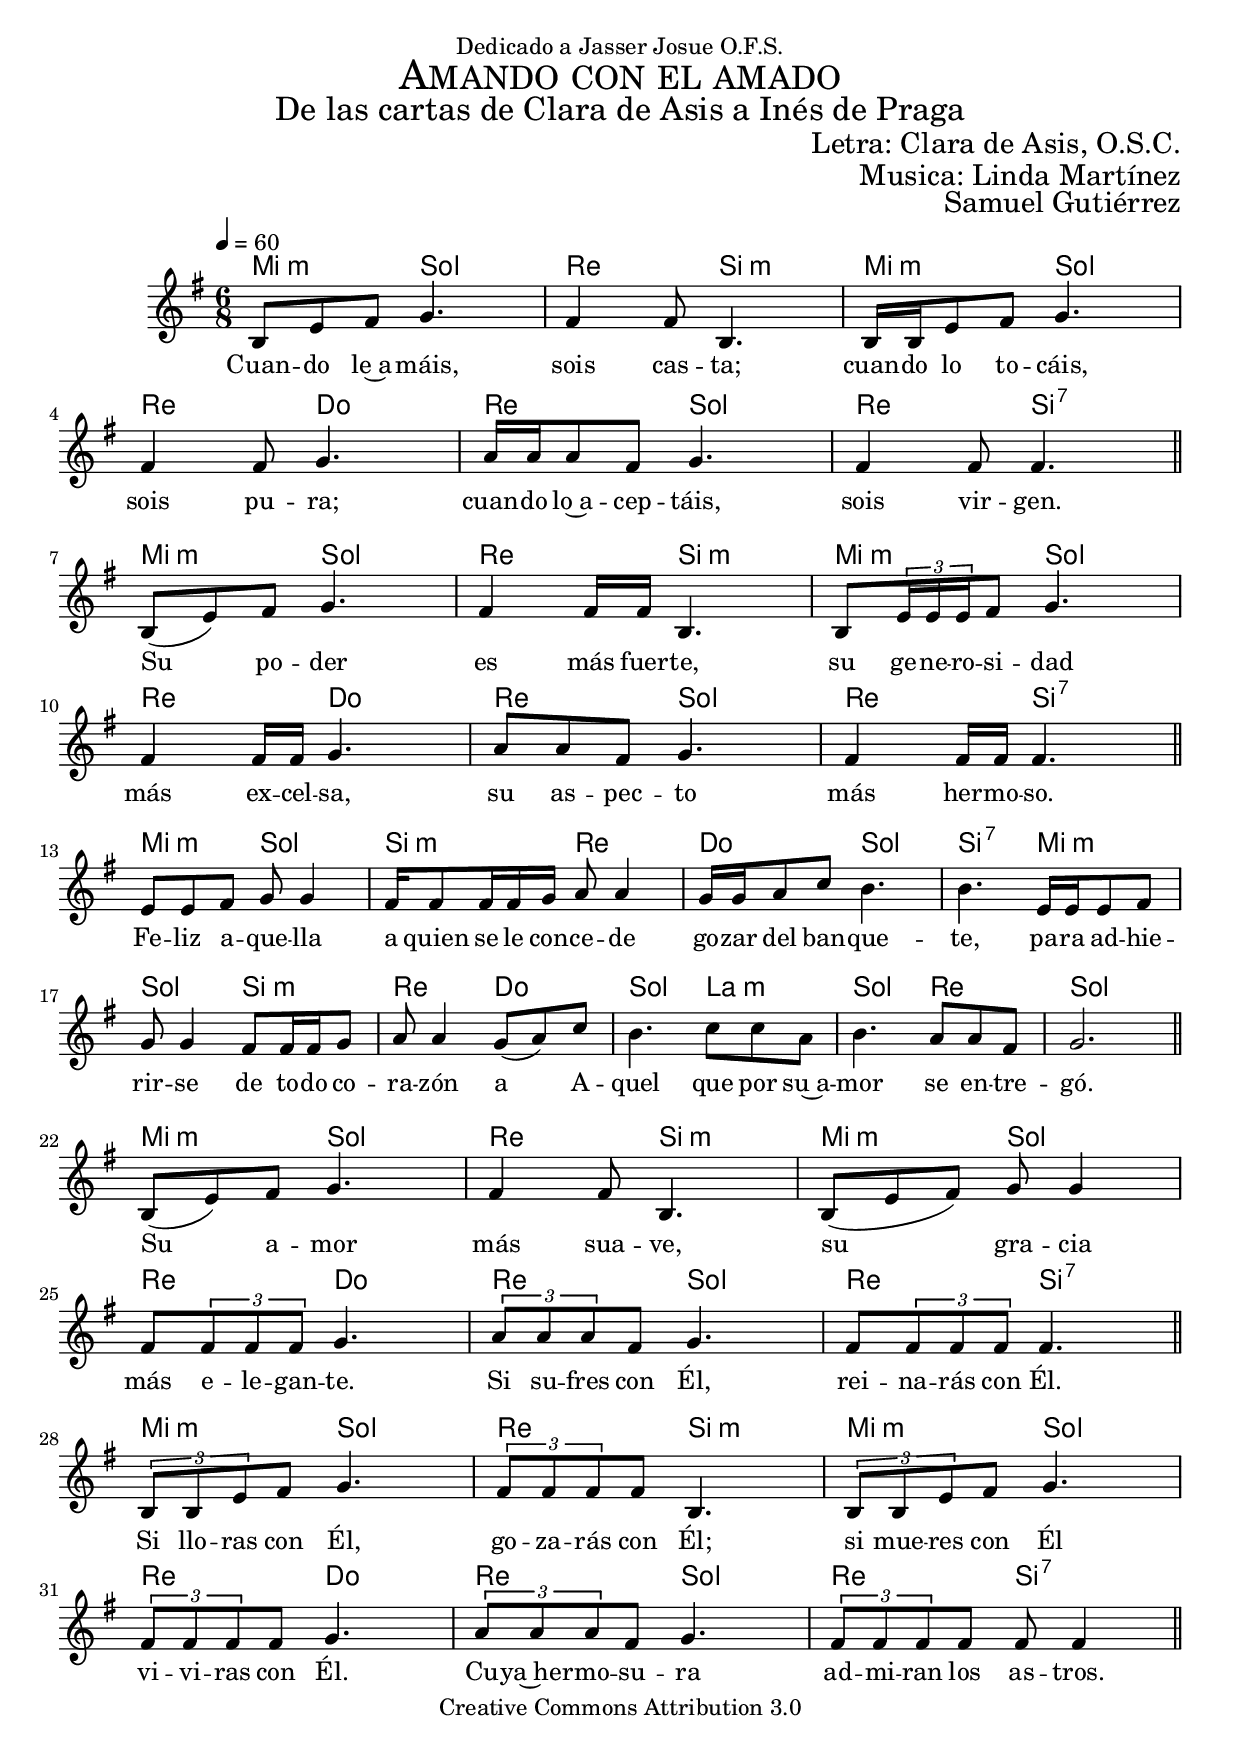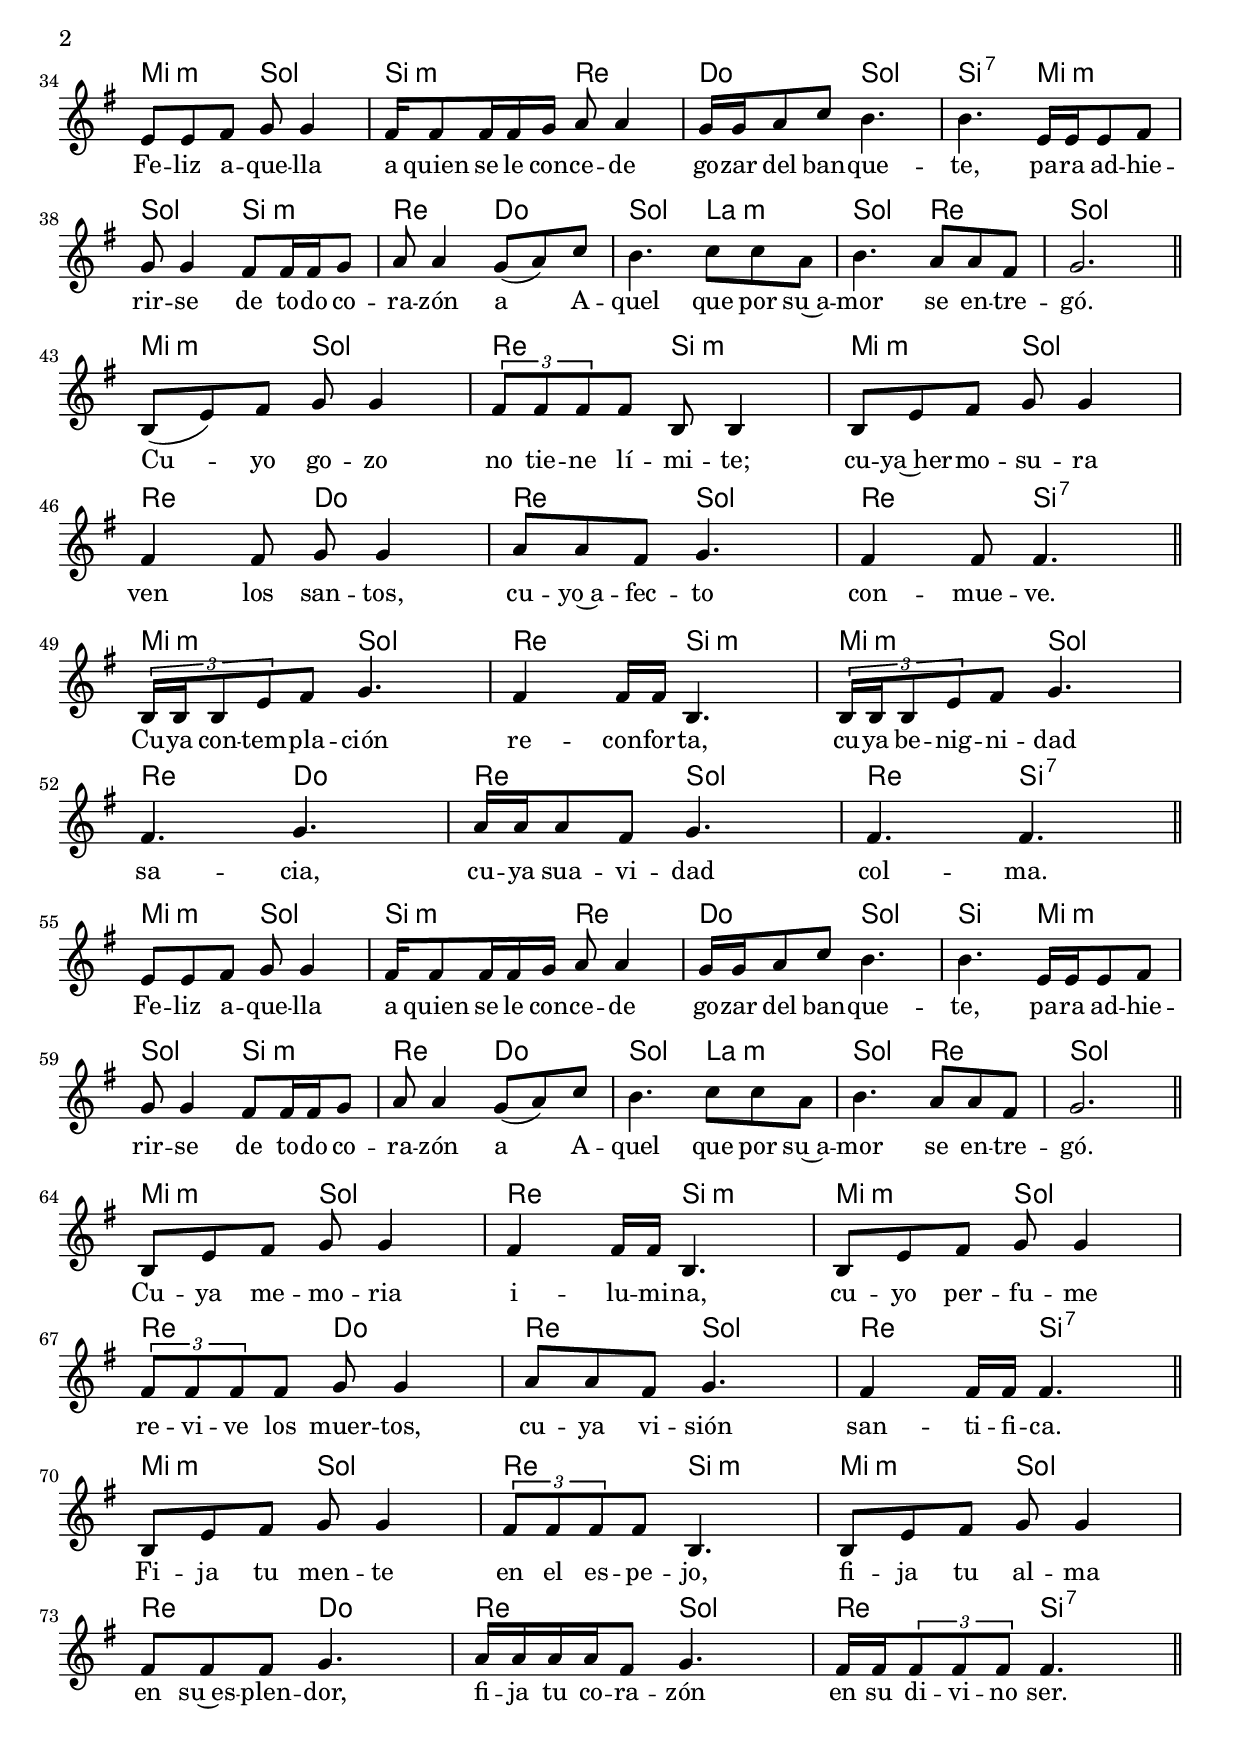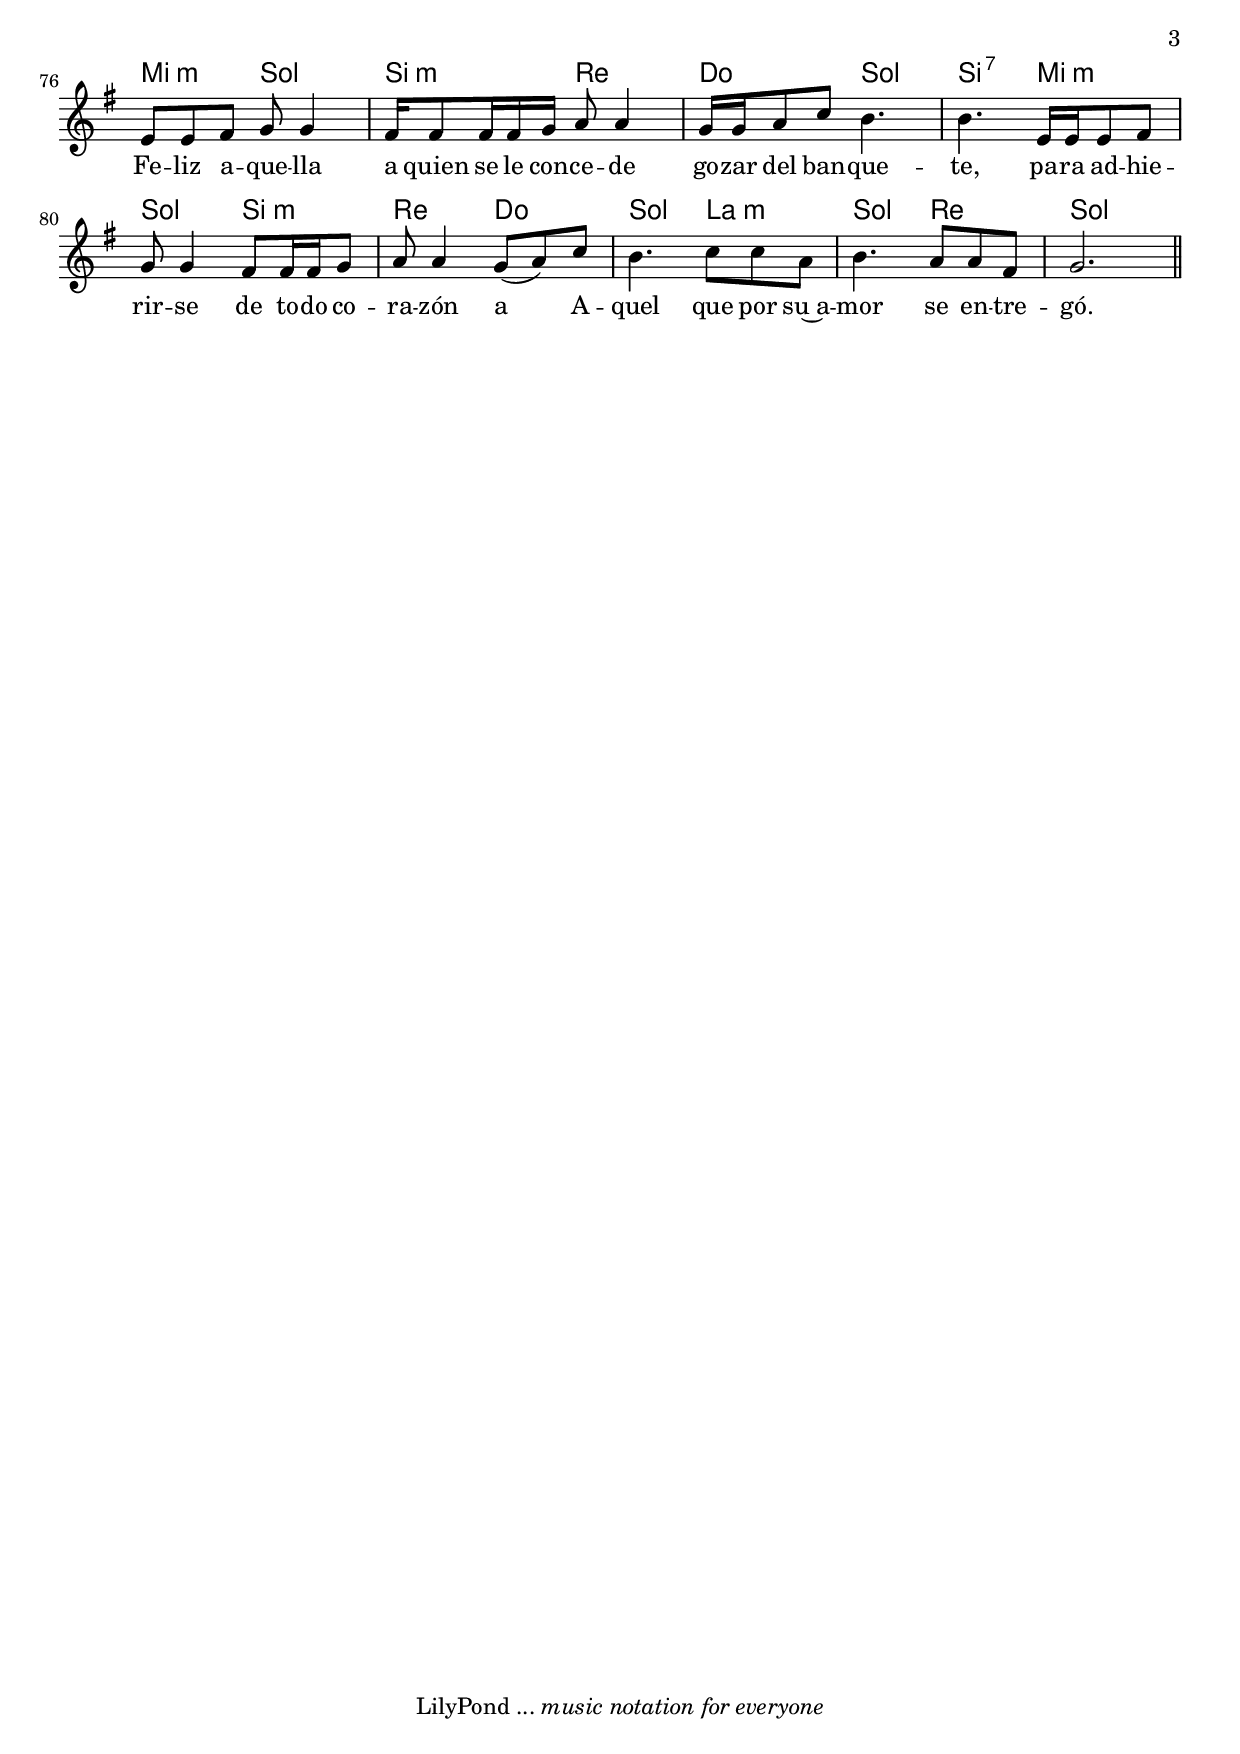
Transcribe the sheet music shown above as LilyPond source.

% *****************************************************************************
% Amando con el amado - Dedicated to the Poor Clare sisters of the
% Ciudad Dario monastery
% Music by serachsam
% *****************************************************************************
\language "espanol"
\version "2.23.2"

% --- Global parameters
particle = 1
jump = \break

% --- Includes
%\include "global.ily"
%\include "soprano.ily"

% --- Global size
% #(set-global-staff-size 20)

% --- Header
\markup { \fill-line { \center-column { \fontsize #5 \smallCaps "Amando con el amado" \fontsize #3 "De las cartas de Clara de Asis a Inés de Praga" } } }
\markup { \fill-line { " " \right-column { \fontsize #2 "Letra: Clara de Asis, O.S.C." } } }
\markup { \fill-line { " " \right-column { \fontsize #2 "Musica: Linda Martínez" } } }
\markup { \fill-line { " " \right-column { \fontsize #2 "Samuel Gutiérrez" } } }

\header {
  dedication = "Dedicado a Jasser Josue O.F.S."
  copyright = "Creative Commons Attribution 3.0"
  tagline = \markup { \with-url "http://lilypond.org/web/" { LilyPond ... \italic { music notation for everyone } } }
  breakbefore = ##t
}

% --- Music
canto = \relative do' {
  \tempo 4=60
  \key sol \major
  \time 6/8

  si8 mi fas sol4.
  fas4 fas8 si,4.
  si16 si mi8 fas sol4.
  fas4 fas8 sol4.
  la16 la la8 fas sol4.
  fas4 fas8 fas4. \bar "||" \break

  si,8( mi) fas sol4.
  fas4 fas16 fas si,4.
  si8 \tuplet 3/2 {mi16 mi mi} fas8 sol4. \break
  fas4 fas16 fas sol4.
  la8 la8 fas sol4.
  fas4 fas16 fas fas4. \bar "||" \break

  mi8 mi fas sol sol4
  fas16 fas8 fas16 fas sol la8 la4
  sol16 sol la8 do si4.
  si4. mi,16 mi mi8 fas
  sol sol4 fas8 fas16 fas sol8
  la la4 sol8( la) do
  si4. do8 do la
  si4. la8 la fas8
  sol2. \bar "||" \break

  si,8( mi) fas sol4.
  fas4 fas8 si,4.
  si8( mi fas) sol8 sol4 \break
  fas8 \tuplet 3/2 {fas fas fas} sol4.
  \tuplet 3/2 {la8 la la} fas8 sol4.
  fas8 \tuplet 3/2 {fas fas fas} fas4. \bar "||" \break

  \tuplet 3/2 {si,8 si mi} fas sol4.
  \tuplet 3/2 {fas8 fas fas} fas8 si,4.
  \tuplet 3/2 {si8 si mi} fas sol4.
  \tuplet 3/2 {fas8 fas fas} fas sol4.
  \tuplet 3/2 {la8 la la} fas8 sol4.
  \tuplet 3/2 {fas8 fas fas} fas8 fas8 fas4 \bar "||" \break

  mi8 mi fas sol sol4
  fas16 fas8 fas16 fas sol la8 la4
  sol16 sol la8 do si4.
  si4. mi,16 mi mi8 fas
  sol sol4 fas8 fas16 fas sol8
  la la4 sol8( la) do
  si4. do8 do la
  si4. la8 la fas8
  sol2. \bar "||" \break

  si,8( mi) fas sol8 sol4
  \tuplet 3/2 {fas8 fas fas} fas8 si,8 si4
  si8 mi fas sol8 sol4 \break
  fas4 fas8 sol8 sol4
  la8 la fas sol4.
  fas4 fas8 fas4. \bar "||" \break

  \tuplet 3/2 {si,16 si si8 mi} fas sol4.
  fas4 fas16 fas si,4.
  \tuplet 3/2 {si16 si si8 mi} fas sol4. \break
  fas4. sol4.
  la16 la la8 fas sol4.
  fas4. fas4. \bar "||" \break

  mi8 mi fas sol sol4
  fas16 fas8 fas16 fas sol la8 la4
  sol16 sol la8 do si4.
  si4. mi,16 mi mi8 fas
  sol sol4 fas8 fas16 fas sol8
  la la4 sol8( la) do
  si4. do8 do la
  si4. la8 la fas8
  sol2. \bar "||" \break

  si,8 mi fas sol8 sol4
  fas4 fas16 fas si,4.
  si8 mi8 fas sol8 sol4 \break
  \tuplet 3/2 {fas8 fas fas} fas8 sol8 sol4
  la8 la8 fas sol4.
  fas4 fas16 fas fas4. \bar "||" \break

  si,8 mi fas sol8 sol4
  \tuplet 3/2 {fas8 fas fas} fas8 si,4.
  si8 mi8 fas sol8 sol4 \break
  fas8 fas fas8 sol4.
  la16 la la la fas8 sol4.
  fas16 fas \tuplet 3/2 {fas8 fas fas} fas4. \bar "||" \break

  mi8 mi fas sol sol4
  fas16 fas8 fas16 fas sol la8 la4
  sol16 sol la8 do si4.
  si4. mi,16 mi mi8 fas
  sol sol4 fas8 fas16 fas sol8
  la la4 sol8( la) do
  si4. do8 do la
  si4. la8 la fas8
  sol2. \bar "||" \break
}

% --- Lyrics
letra_canto = \lyricmode {
  Cuan -- do le~a -- máis, sois cas -- ta;
  cuan -- do lo to -- cáis, sois pu -- ra;
  cuan -- do lo~a -- cep -- táis, sois vir -- gen.

  Su po -- der es más fuer -- te,
  su ge -- ne -- ro -- si -- dad más ex -- cel -- sa,
  su as -- pec -- to más her -- mo -- so.

  Fe -- liz a -- que -- lla a  quien se le con -- ce -- de go -- zar del ban -- que -- te,
  pa -- ra ad -- hie -- rir -- se de to -- do co -- ra -- zón a A -- quel que por su~a -- mor se en -- tre -- gó.

  Su a -- mor más sua -- ve,
  su gra -- cia más e -- le -- gan -- te.
  Si su -- fres con Él, rei -- na -- rás con Él.

  Si llo -- ras con Él, go -- za -- rás con Él;
  si mue -- res con Él vi -- vi -- ras con Él.
  Cu -- ya~her -- mo -- su -- ra ad -- mi -- ran los as -- tros.

  Fe -- liz a -- que -- lla a  quien se le con -- ce -- de go -- zar del ban -- que -- te,
  pa -- ra ad -- hie -- rir -- se de to -- do co -- ra -- zón a A -- quel que por su~a -- mor se en -- tre -- gó.

  Cu -- yo go -- zo no tie -- ne lí -- mi -- te;
  cu -- ya~her -- mo -- su -- ra ven los san -- tos,
  cu -- yo~a -- fec -- to con -- mue -- ve.

  Cu -- ya con -- tem -- pla -- ción re -- con -- for -- ta,
  cu -- ya be -- nig -- ni -- dad sa -- cia,
  cu -- ya sua -- vi -- dad col -- ma.

  Fe -- liz a -- que -- lla a  quien se le con -- ce -- de go -- zar del ban -- que -- te,
  pa -- ra ad -- hie -- rir -- se de to -- do co -- ra -- zón a A -- quel que por su~a -- mor se en -- tre -- gó.

  Cu -- ya me -- mo -- ria i -- lu -- mi -- na,
  cu -- yo per -- fu -- me re -- vi -- ve los muer -- tos,
  cu -- ya vi -- sión san -- ti -- fi -- ca.

  Fi -- ja tu men -- te en el es -- pe -- jo,
  fi -- ja tu al -- ma en su~es -- plen -- dor,
  fi -- ja tu co -- ra -- zón en su di -- vi -- no ser.

  Fe -- liz a -- que -- lla a  quien se le con -- ce -- de go -- zar del ban -- que -- te,
  pa -- ra ad -- hie -- rir -- se de to -- do co -- ra -- zón a A -- quel que por su~a -- mor se en -- tre -- gó.
}

% --- Harmony
armonia = \new ChordNames {
  \set ChordNames.midiInstrument = "string ensemble 2"
  \set ChordNames.midiMaximumVolume = #0.6
  \set chordChanges = ##t
  \chordmode {
    \italianChords
    mi4.:m sol4. re4. si,4.:m
    mi4.:m sol4. re4. do4.
    re4. sol4. re4. si4.:7

    mi4.:m sol4. re4. si,4.:m
    mi4.:m sol4. re4. do4.
    re4. sol4. re4. si4.:7

    mi4.:m sol4. si4.:m re4. do4. sol4. si4.:7
    mi4.:m sol4. si4.:m re4. do4. sol4. la4.:m sol4. re4. sol2.

    mi4.:m sol4. re4. si,4.:m
    mi4.:m sol4. re4. do4.
    re4. sol4. re4. si4.:7

    mi4.:m sol4. re4. si,4.:m
    mi4.:m sol4. re4. do4.
    re4. sol4. re4. si4.:7

    mi4.:m sol4. si4.:m re4. do4. sol4. si4.:7
    mi4.:m sol4. si4.:m re4. do4. sol4. la4.:m sol4. re4. sol2.

    mi4.:m sol4. re4. si,4.:m
    mi4.:m sol4. re4. do4.
    re4. sol4. re4. si4.:7

    mi4.:m sol4. re4. si,4.:m
    mi4.:m sol4. re4. do4.
    re4. sol4. re4. si4.:7

    mi4.:m sol4. si4.:m re4. do4. sol4. si4.
    mi4.:m sol4. si4.:m re4. do4. sol4. la4.:m sol4. re4. sol2.

    mi4.:m sol4. re4. si,4.:m
    mi4.:m sol4. re4. do4.
    re4. sol4. re4. si4.:7

    mi4.:m sol4. re4. si,4.:m
    mi4.:m sol4. re4. do4.
    re4. sol4. re4. si4.:7

    mi4.:m sol4. si4.:m re4. do4. sol4. si4.:7
    mi4.:m sol4. si4.:m re4. do4. sol4. la4.:m sol4. re4. sol2.
  }
}


\score {
  <<
    \armonia
    \new Staff <<
      \set Staff.midiInstrument = #"choir aahs"
      \set Staff.midiMaximumVolume = #1.5
      \new Voice = "soprano" << \canto >>
      \new Lyrics = "soprano" \context Lyrics = "soprano" \lyricsto "soprano" \letra_canto
    >>
  >>
  \midi {}
  \layout {}
}

% --- Paper
\paper {
  #(set-default-paper-size "letter")
  page-breaking = #ly:page-turn-breaking
}
